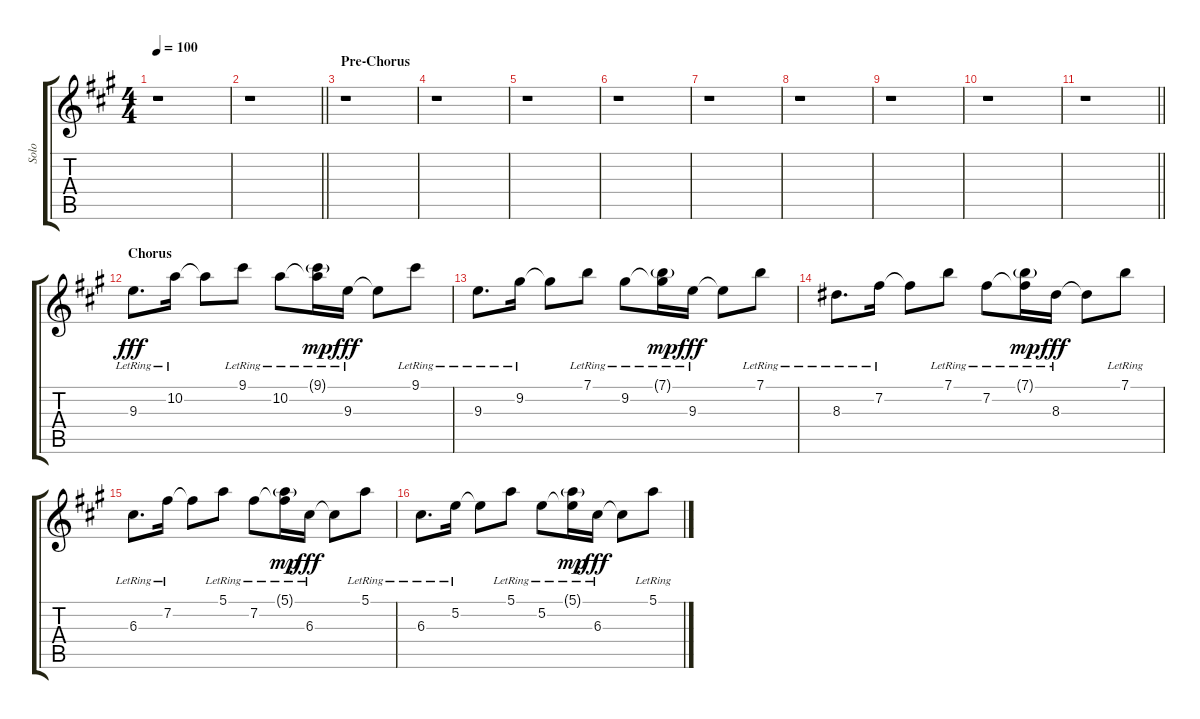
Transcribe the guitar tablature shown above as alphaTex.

\track ("Solo" "Solo") {instrument overdrivenguitar}
\staff {score tabs}
\tuning (E4 B3 G3 D3 A2 E2) {hide}
\ts (4 4)
\tempo 100
\clef g2
\ks a
r.1{dy fff} |
\barLineRight lightlight
r.1 |
\section ("" "Pre-Chorus")
r.1 |
r.1 |
r.1 |
r.1 |
r.1 |
r.1 |
r.1 |
r.1 |
\barLineRight lightlight
r.1 |
\section ("" "Chorus")
9.3{lr}.8{d volume 11} 10.2{lr}.16 10.2{t}.8 9.1{lr}.8 10.2{lr}.8 (9.1{g lr} 10.2{t}).16{dy mp} 9.3{lr}.16{dy fff} 9.3{t}.8 9.1{lr}.8 |
9.3{lr}.8{d} 9.2{lr}.16 9.2{t}.8 7.1{lr}.8 9.2{lr}.8 (7.1{g lr} 9.2{t}).16{dy mp} 9.3{lr}.16{dy fff} 9.3{t}.8 7.1{lr}.8 |
8.3{lr}.8{d} 7.2{lr}.16 7.2{t}.8 7.1{lr}.8 7.2{lr}.8 (7.1{g lr} 7.2{t}).16{dy mp} 8.3{lr}.16{dy fff} 8.3{t}.8 7.1{lr}.8 |
6.3{lr}.8{d} 7.2{lr}.16 7.2{t}.8 5.1{lr}.8 7.2{lr}.8 (5.1{g lr} 7.2{t}).16{dy mp} 6.3{lr}.16{dy fff} 6.3{t}.8 5.1{lr}.8 |
6.3{lr}.8{d} 5.2{lr}.16 5.2{t}.8 5.1{lr}.8 5.2{lr}.8 (5.1{g lr} 5.2{t}).16{dy mp} 6.3{lr}.16{dy fff} 6.3{t}.8 5.1{lr}.8
